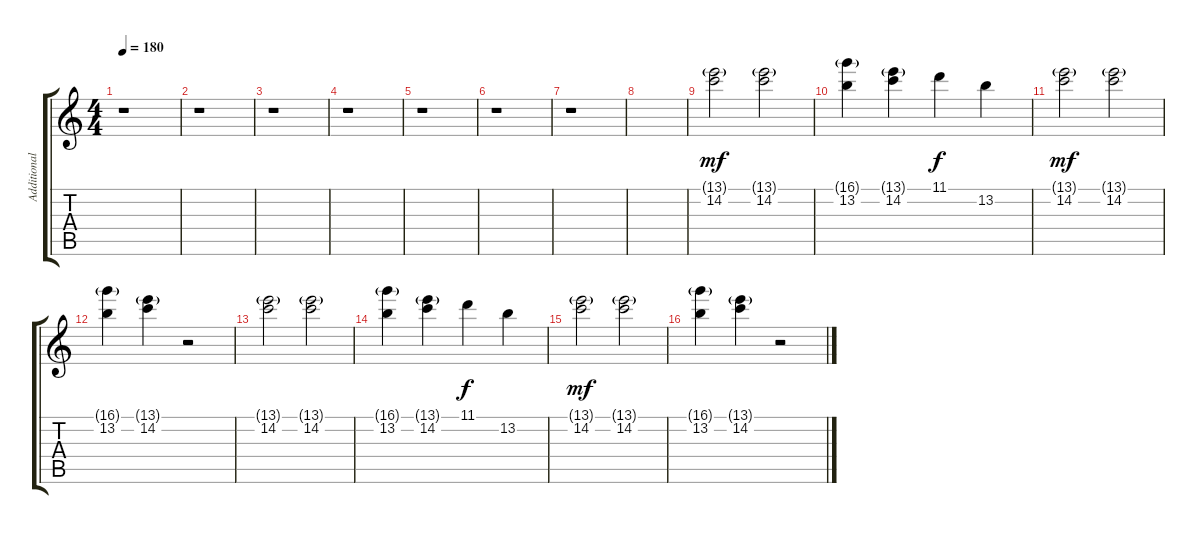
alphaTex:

\track ("Additional Guitars" "Additional") {instrument distortionguitar}
\staff {score tabs}
\tuning (Eb4 Bb3 Gb3 Db3 Ab2 Eb2) {hide}
\ts (4 4)
\tempo 180
\clef g2
\ks c
r.1{dy mf instrument distortionguitar} |
r.1 |
r.1 |
r.1 |
r.1 |
r.1 |
r.1 |
|
(13.1{g} 14.2).2 (13.1{g} 14.2).2 |
(16.1{g} 13.2).4 (13.1{g} 14.2).4 11.1.4{dy f} 13.2.4 |
(13.1{g} 14.2).2{dy mf} (13.1{g} 14.2).2 |
(16.1{g} 13.2).4 (13.1{g} 14.2).4 r.2 |
(13.1{g} 14.2).2 (13.1{g} 14.2).2 |
(16.1{g} 13.2).4 (13.1{g} 14.2).4 11.1.4{dy f} 13.2.4 |
(13.1{g} 14.2).2{dy mf} (13.1{g} 14.2).2 |
(16.1{g} 13.2).4 (13.1{g} 14.2).4 r.2
